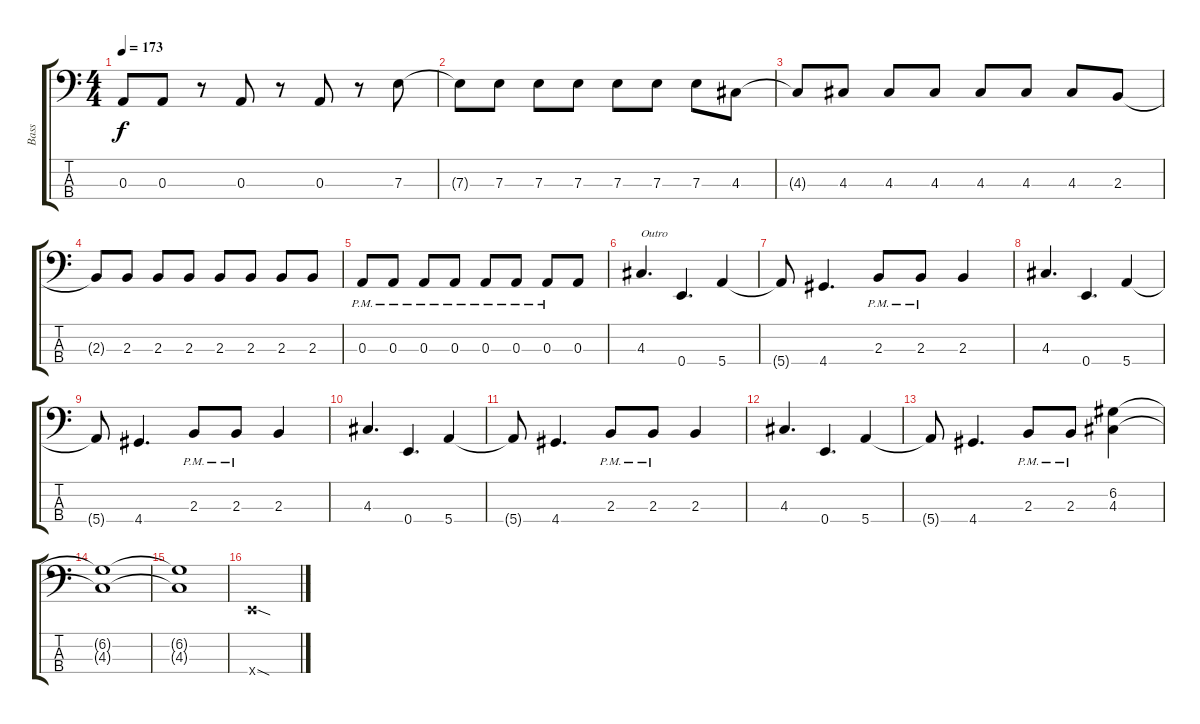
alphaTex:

\track ("Bass" "Bass") {instrument electricbassfinger}
\staff {score tabs}
\tuning (G2 D2 A1 E1) {hide}
\ts (4 4)
\tempo 173
\clef f4
\ks c
0.3.8{dy f} 0.3.8 r.8 0.3.8 r.8 0.3.8 r.8 7.3.8 |
7.3{t}.8 7.3.8 7.3.8 7.3.8 7.3.8 7.3.8 7.3.8 4.3.8 |
4.3{t}.8 4.3.8 4.3.8 4.3.8 4.3.8 4.3.8 4.3.8 2.3.8 |
2.3{t}.8 2.3.8 2.3.8 2.3.8 2.3.8 2.3.8 2.3.8 2.3.8 |
0.3{pm}.8 0.3{pm}.8 0.3{pm}.8 0.3{pm}.8 0.3{pm}.8 0.3{pm}.8 0.3{pm}.8 0.3.8 |
4.3.4{d txt "Outro"} 0.4.4{d} 5.4.4 |
5.4{t}.8 4.4.4{d} 2.3{pm}.8 2.3{pm}.8 2.3.4 |
4.3.4{d} 0.4.4{d} 5.4.4 |
5.4{t}.8 4.4.4{d} 2.3{pm}.8 2.3{pm}.8 2.3.4 |
4.3.4{d} 0.4.4{d} 5.4.4 |
5.4{t}.8 4.4.4{d} 2.3{pm}.8 2.3{pm}.8 2.3.4 |
4.3.4{d} 0.4.4{d} 5.4.4 |
5.4{t}.8 4.4.4{d} 2.3{pm}.8 2.3{pm}.8 (6.2 4.3).4 |
(6.2{t} 4.3{t}).1 |
(6.2{t} 4.3{t}).1 |
0.4{sod x}.1
